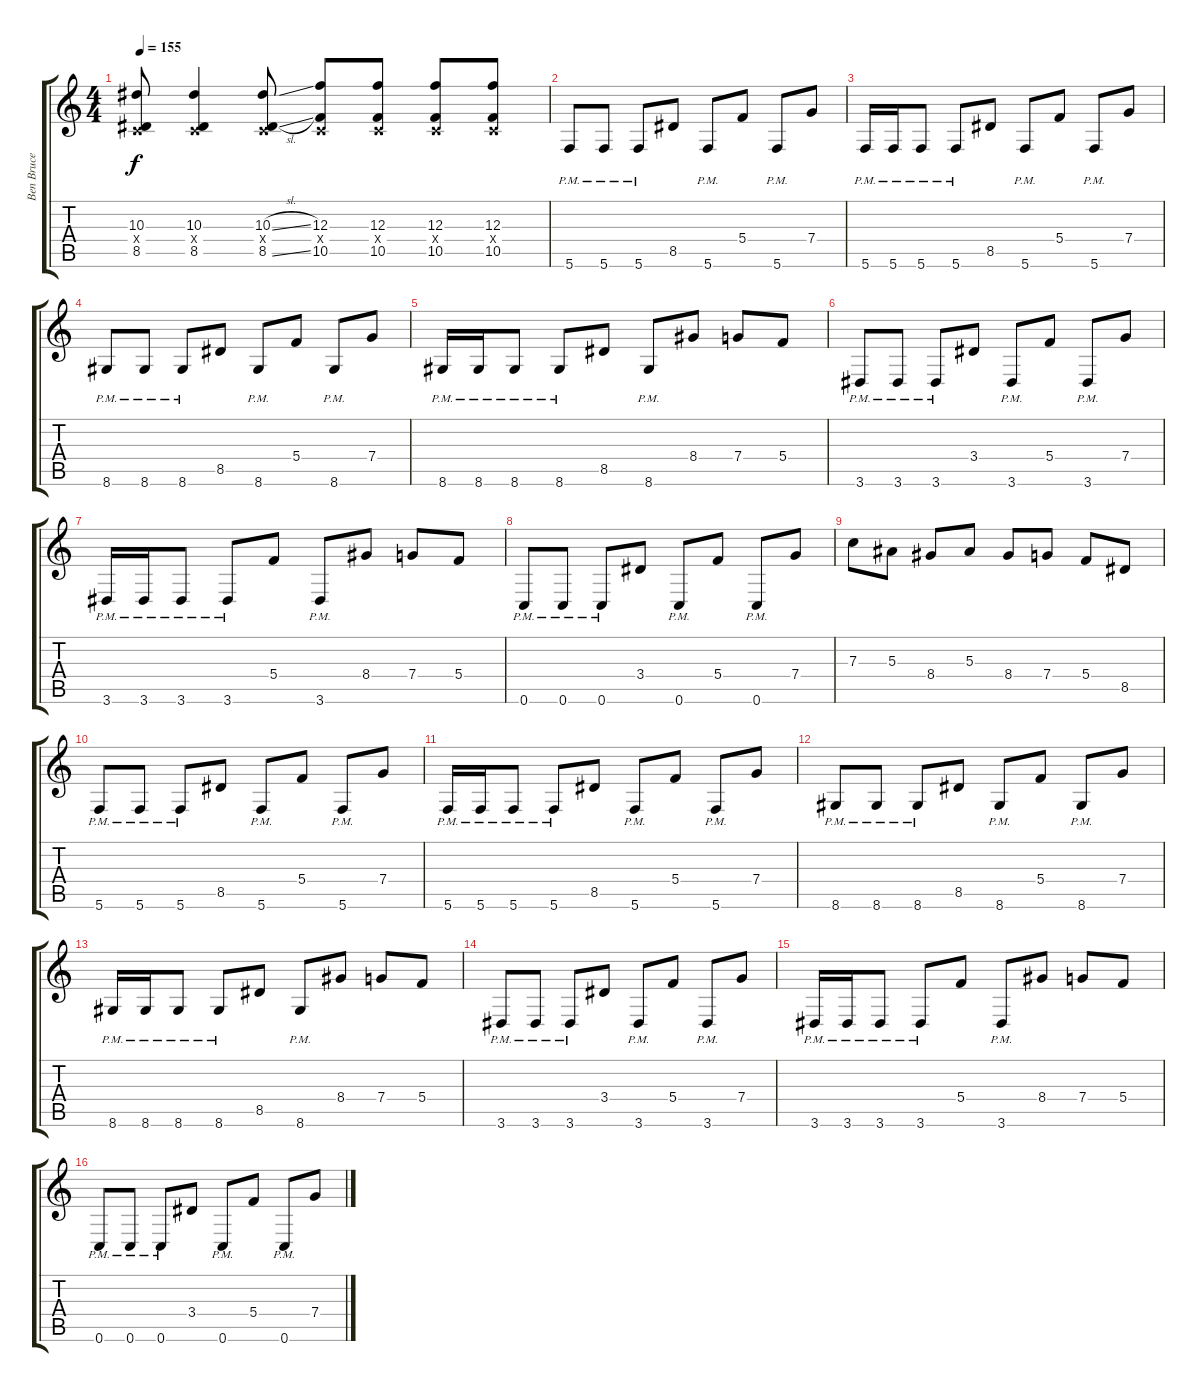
\track ("Ben Bruce" "Ben Bruce") {instrument acousticguitarsteel}
\staff {score tabs}
\tuning (D4 A3 F3 C3 G2 C2) {hide}
\ts (4 4)
\tempo 155
\clef g2
\ks c
(10.3 0.4{x} 8.5).8{dy f} (10.3 0.4{x} 8.5).4 (10.3{sl} 0.4{x} 8.5{sl}).8 (12.3 0.4{x} 10.5).8 (12.3 0.4{x} 10.5).8 (12.3 0.4{x} 10.5).8 (12.3 0.4{x} 10.5).8 |
5.6{pm}.8 5.6{pm}.8 5.6{pm}.8 8.5.8 5.6{pm}.8 5.4.8 5.6{pm}.8 7.4.8 |
5.6{pm}.16 5.6{pm}.16 5.6{pm}.8 5.6{pm}.8 8.5.8 5.6{pm}.8 5.4.8 5.6{pm}.8 7.4.8 |
8.6{pm}.8 8.6{pm}.8 8.6{pm}.8 8.5.8 8.6{pm}.8 5.4.8 8.6{pm}.8 7.4.8 |
8.6{pm}.16 8.6{pm}.16 8.6{pm}.8 8.6{pm}.8 8.5.8 8.6{pm}.8 8.4.8 7.4.8 5.4.8 |
3.6{pm}.8 3.6{pm}.8 3.6{pm}.8 3.4.8 3.6{pm}.8 5.4.8 3.6{pm}.8 7.4.8 |
3.6{pm}.16 3.6{pm}.16 3.6{pm}.8 3.6{pm}.8 5.4.8 3.6{pm}.8 8.4.8 7.4.8 5.4.8 |
0.6{pm}.8 0.6{pm}.8 0.6{pm}.8 3.4.8 0.6{pm}.8 5.4.8 0.6{pm}.8 7.4.8 |
7.3.8 5.3.8 8.4.8 5.3.8 8.4.8 7.4.8 5.4.8 8.5.8 |
5.6{pm}.8 5.6{pm}.8 5.6{pm}.8 8.5.8 5.6{pm}.8 5.4.8 5.6{pm}.8 7.4.8 |
5.6{pm}.16 5.6{pm}.16 5.6{pm}.8 5.6{pm}.8 8.5.8 5.6{pm}.8 5.4.8 5.6{pm}.8 7.4.8 |
8.6{pm}.8 8.6{pm}.8 8.6{pm}.8 8.5.8 8.6{pm}.8 5.4.8 8.6{pm}.8 7.4.8 |
8.6{pm}.16 8.6{pm}.16 8.6{pm}.8 8.6{pm}.8 8.5.8 8.6{pm}.8 8.4.8 7.4.8 5.4.8 |
3.6{pm}.8 3.6{pm}.8 3.6{pm}.8 3.4.8 3.6{pm}.8 5.4.8 3.6{pm}.8 7.4.8 |
3.6{pm}.16 3.6{pm}.16 3.6{pm}.8 3.6{pm}.8 5.4.8 3.6{pm}.8 8.4.8 7.4.8 5.4.8 |
0.6{pm}.8 0.6{pm}.8 0.6{pm}.8 3.4.8 0.6{pm}.8 5.4.8 0.6{pm}.8 7.4.8
